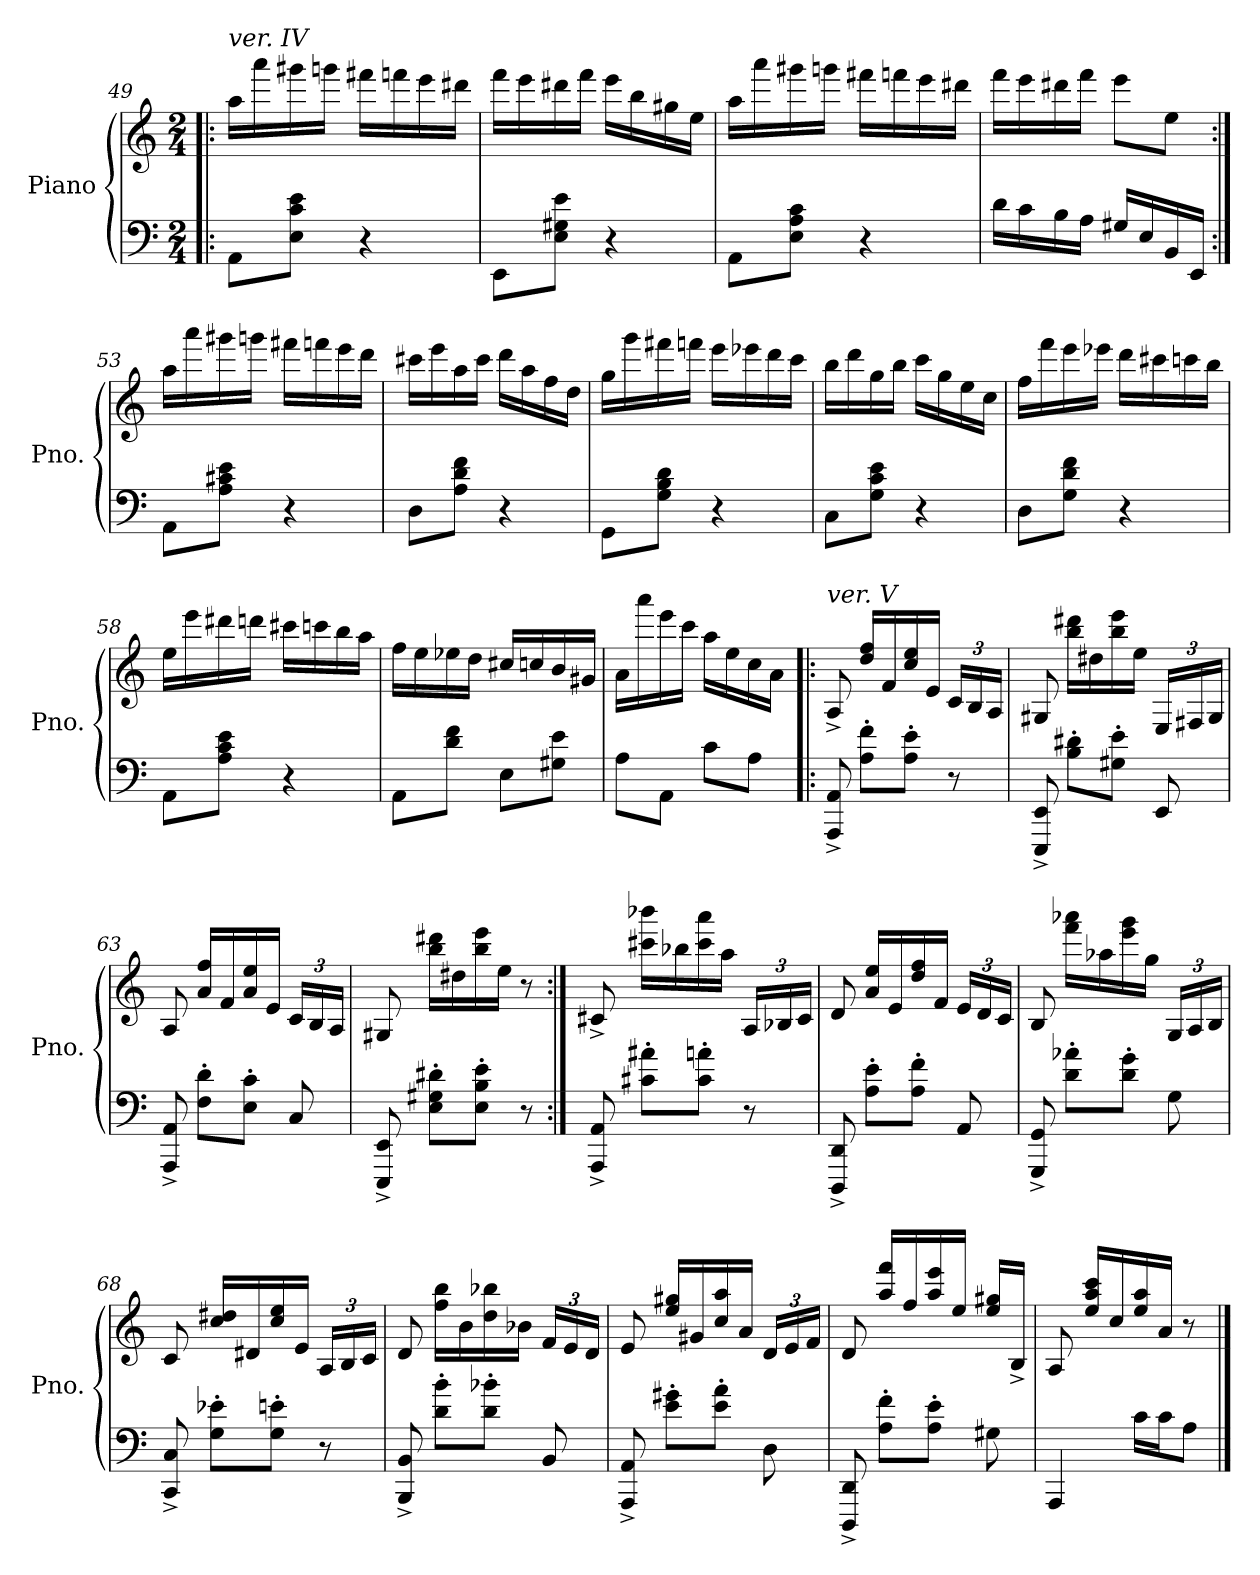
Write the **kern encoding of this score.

**kern	**kern
*part1	*part1
*staff2	*staff1
*I"Piano	*
*I'Pno.	*
*clefF4	*clefG2
*k[]	*k[]
*M2/4	*M2/4
=49!|:	=49!|:
!	!LO:TX:a:i:t=ver. IV
8AA\L	16aa\LL
.	16aaa\
8E\ 8c\ 8e\J	16ggg#X\
.	16gggn\JJ
4r	16fff#X\LL
.	16fffn\
.	16eee\
.	16ddd#X\JJ
=50	=50
8EE\L	16fff\LL
.	16eee\
8E\ 8G#X\ 8e\J	16ddd#X\
.	16fff\JJ
4r	16eee\LL
.	16bb\
.	16gg#X\
.	16ee\JJ
!!LO:LB:g=z
=51	=51
8AA\L	16aa\LL
.	16aaa\
8E\ 8A\ 8c\J	16ggg#X\
.	16gggn\JJ
4r	16fff#X\LL
.	16fffn\
.	16eee\
.	16ddd#X\JJ
=52	=52
16d\LL	16fff\LL
16c\	16eee\
16B\	16ddd#X\
16A\JJ	16fff\JJ
16G#X/LL	8eee\L
16E/	.
16BB/	8ee\J
16EE/JJ	.
=53:|!	=53:|!
8AA\L	16aa\LL
.	16aaa\
8A\ 8c#X\ 8e\J	16ggg#X\
.	16gggn\JJ
4r	16fff#X\LL
.	16fffn\
.	16eee\
.	16ddd\JJ
=54	=54
8D\L	16ccc#X\LL
.	16eee\
8A\ 8d\ 8f\J	16aa\
.	16ccc#\JJ
4r	16ddd\LL
.	16aa\
.	16ff\
.	16dd\JJ
!!LO:LB:g=z
=55	=55
8GG\L	16gg\LL
.	16ggg\
8G\ 8B\ 8d\J	16fff#X\
.	16fffn\JJ
4r	16eee\LL
.	16eee-X\
.	16ddd\
.	16ccc\JJ
=56	=56
8C\L	16bb\LL
.	16ddd\
8G\ 8c\ 8e\J	16gg\
.	16bb\JJ
4r	16ccc\LL
.	16gg\
.	16ee\
.	16cc\JJ
=57	=57
8D\L	16ff\LL
.	16fff\
8G\ 8d\ 8f\J	16eee\
.	16eee-X\JJ
4r	16ddd\LL
.	16ccc#X\
.	16cccn\
.	16bb\JJ
=58	=58
8AA\L	16ee\LL
.	16eee\
8A\ 8c\ 8e\J	16ddd#X\
.	16dddn\JJ
4r	16ccc#X\LL
.	16cccn\
.	16bb\
.	16aa\JJ
!!LO:PB:g=z
=59	=59
8AA\L	16ff\LL
.	16ee\
8d\ 8f\J	16ee-X\
.	16dd\JJ
8E\L	16cc#X/LL
.	16ccn/
8G#X\ 8e\J	16b/
.	16g#X/JJ
=60	=60
8A\L	16a\LL
.	16aaa\
8AA\J	16eee\
.	16ccc\JJ
8c\L	16aa\LL
.	16ee\
8A\J	16cc\
.	16a\JJ
=61!|:	=61!|:
!	!LO:TX:a:i:t=ver. V
8AAA/^ 8AA/^	8A^/
8A\' 8f\'L	16dd/ 16ff/LL
.	16f/
8A\' 8e\'J	16cc/ 16ee/
.	16e/JJ
*	*Xbrackettup
8r	24c/LL
.	24B/
.	24A/JJ
=62	=62
8EEE/^ 8EE/^	8G#X/
8B\' 8d#X\'L	16bb\ 16ddd#X\LL
.	16dd#X\
8G#X\' 8e\'J	16bb\ 16eee\
.	16ee\JJ
8EE/	24E/LL
.	24F#X/
.	24G#/JJ
!!LO:LB:g=z
=63	=63
8AAA/^ 8AA/^	8A/
8F\' 8d\'L	16a/ 16ff/LL
.	16f/
8E\' 8c\'J	16a/ 16ee/
.	16e/JJ
8C/	24c/LL
.	24B/
.	24A/JJ
=64	=64
8EEE/^ 8EE/^	8G#X/
8E\' 8G#X\' 8d#X\'L	16bb\ 16ddd#X\LL
.	16dd#X\
8E\' 8B\' 8e\'J	16bb\ 16eee\
.	16ee\JJ
8r	8r
=65:|!	=65:|!
8AAA/^ 8AA/^	8c#X^/
8c#X\' 8a#X\'L	16ccc#X\ 16bbb-X\LL
.	16bb-X\
8c#\' 8an\'J	16ccc#\ 16aaa\
.	16aa\JJ
8r	24A/LL
.	24B-X/
.	24c#/JJ
=66	=66
8DDD/^ 8DD/^	8d/
8A\' 8e\'L	16a/ 16ee/LL
.	16e/
8A\' 8f\'J	16dd/ 16ff/
.	16f/JJ
8AA/	24e/LL
.	24d/
.	24c/JJ
!!LO:LB:g=z
=67	=67
8GGG/^ 8GG/^	8B/
8d\' 8a-X\'L	16fff\ 16aaa-X\LL
.	16aa-X\
8d\' 8g\'J	16eee\ 16ggg\
.	16gg\JJ
8G\	24G/LL
.	24A/
.	24B/JJ
=68	=68
8CC/^ 8C/^	8c/
8G\' 8e-X\'L	16cc/ 16dd#X/LL
.	16d#X/
8G\' 8en\'J	16cc/ 16ee/
.	16e/JJ
8r	24A/LL
.	24B/
.	24c/JJ
=69	=69
8BBB/^ 8BB/^	8d/
8d\' 8b\'L	16ff\ 16bb\LL
.	16b\
8d\' 8b-X\'J	16dd\ 16bb-X\
.	16b-X\JJ
8BB/	24f/LL
.	24e/
.	24d/JJ
=70	=70
8AAA/^ 8AA/^	8e/
8e\' 8g#X\'L	16ee/ 16gg#X/LL
.	16g#X/
8e\' 8a\'J	16cc/ 16aa/
.	16a/JJ
8D\	24d/LL
.	24e/
.	24f/JJ
!!LO:LB:g=z
=71	=71
8DDD/^ 8DD/^	8d/
8A\' 8f\'L	16aa/ 16fff/LL
.	16ff/
8A\' 8e\'J	16aa/ 16eee/
.	16ee/JJ
8G#X\	16ee/ 16gg#X/LL
.	16B^/JJ
=72	=72
4AAA/	8A/
.	16ee/ 16aa/ 16ccc/LL
.	16cc/
16c\LL	16ee/ 16aa/
16c\J	16a/JJ
8A\J	8r
==	==
*-	*-
